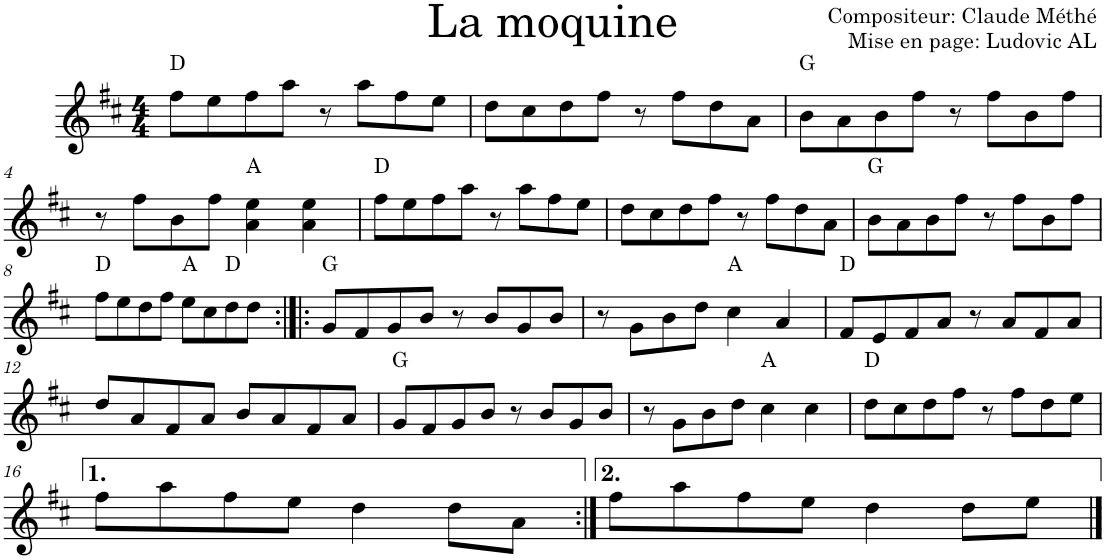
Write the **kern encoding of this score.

**kern	**harte
*part1	*part1
*staff1	*
*I"Violon	*
*I'Vln.	*
*clefG2	*
*k[f#c#]	*
*M4/4	*
=1	=1
8ff#\L	D:maj
8ee\	.
8ff#\	.
8aa\J	.
8r	.
8aa\L	.
8ff#\	.
8ee\J	.
=2	=2
8dd\L	.
8cc#\	.
8dd\	.
8ff#\J	.
8r	.
8ff#\L	.
8dd\	.
8a\J	.
=3	=3
8b\L	G:maj
8a\	.
8b\	.
8ff#\J	.
8r	.
8ff#\L	.
8b\	.
8ff#\J	.
!!LO:LB:g=z
=4	=4
8r	.
8ff#\L	.
8b\	.
8ff#\J	.
4a\ 4ee\	A:maj
4a\ 4ee\	.
=5	=5
8ff#\L	D:maj
8ee\	.
8ff#\	.
8aa\J	.
8r	.
8aa\L	.
8ff#\	.
8ee\J	.
=6	=6
8dd\L	.
8cc#\	.
8dd\	.
8ff#\J	.
8r	.
8ff#\L	.
8dd\	.
8a\J	.
=7	=7
8b\L	G:maj
8a\	.
8b\	.
8ff#\J	.
8r	.
8ff#\L	.
8b\	.
8ff#\J	.
!!LO:LB:g=z
=8	=8
8ff#\L	D:maj
8ee\	.
8dd\	.
8ff#\J	.
8ee\L	A:maj
8cc#\	.
8dd\	D:maj
8dd\J	.
=9:|!|:	=9:|!|:
8g/L	G:maj
8f#/	.
8g/	.
8b/J	.
8r	.
8b/L	.
8g/	.
8b/J	.
=10	=10
8r	.
8g\L	.
8b\	.
8dd\J	.
4cc#\	A:maj
4a/	.
=11	=11
8f#/L	D:maj
8e/	.
8f#/	.
8a/J	.
8r	.
8a/L	.
8f#/	.
8a/J	.
!!LO:LB:g=z
=12	=12
8dd/L	.
8a/	.
8f#/	.
8a/J	.
8b/L	.
8a/	.
8f#/	.
8a/J	.
=13	=13
8g/L	G:maj
8f#/	.
8g/	.
8b/J	.
8r	.
8b/L	.
8g/	.
8b/J	.
=14	=14
8r	.
8g\L	.
8b\	.
8dd\J	.
4cc#\	A:maj
4cc#\	.
=15	=15
8dd\L	D:maj
8cc#\	.
8dd\	.
8ff#\J	.
8r	.
8ff#\L	.
8dd\	.
8ee\J	.
!!LO:LB:g=z
=16	=16
8ff#\L	.
8aa\	.
8ff#\	.
8ee\J	.
4dd\	.
8dd\L	.
8a\J	.
=17:|!	=17:|!
8ff#\L	.
8aa\	.
8ff#\	.
8ee\J	.
4dd\	.
8dd\L	.
8ee\J	.
==	==
*-	*-
